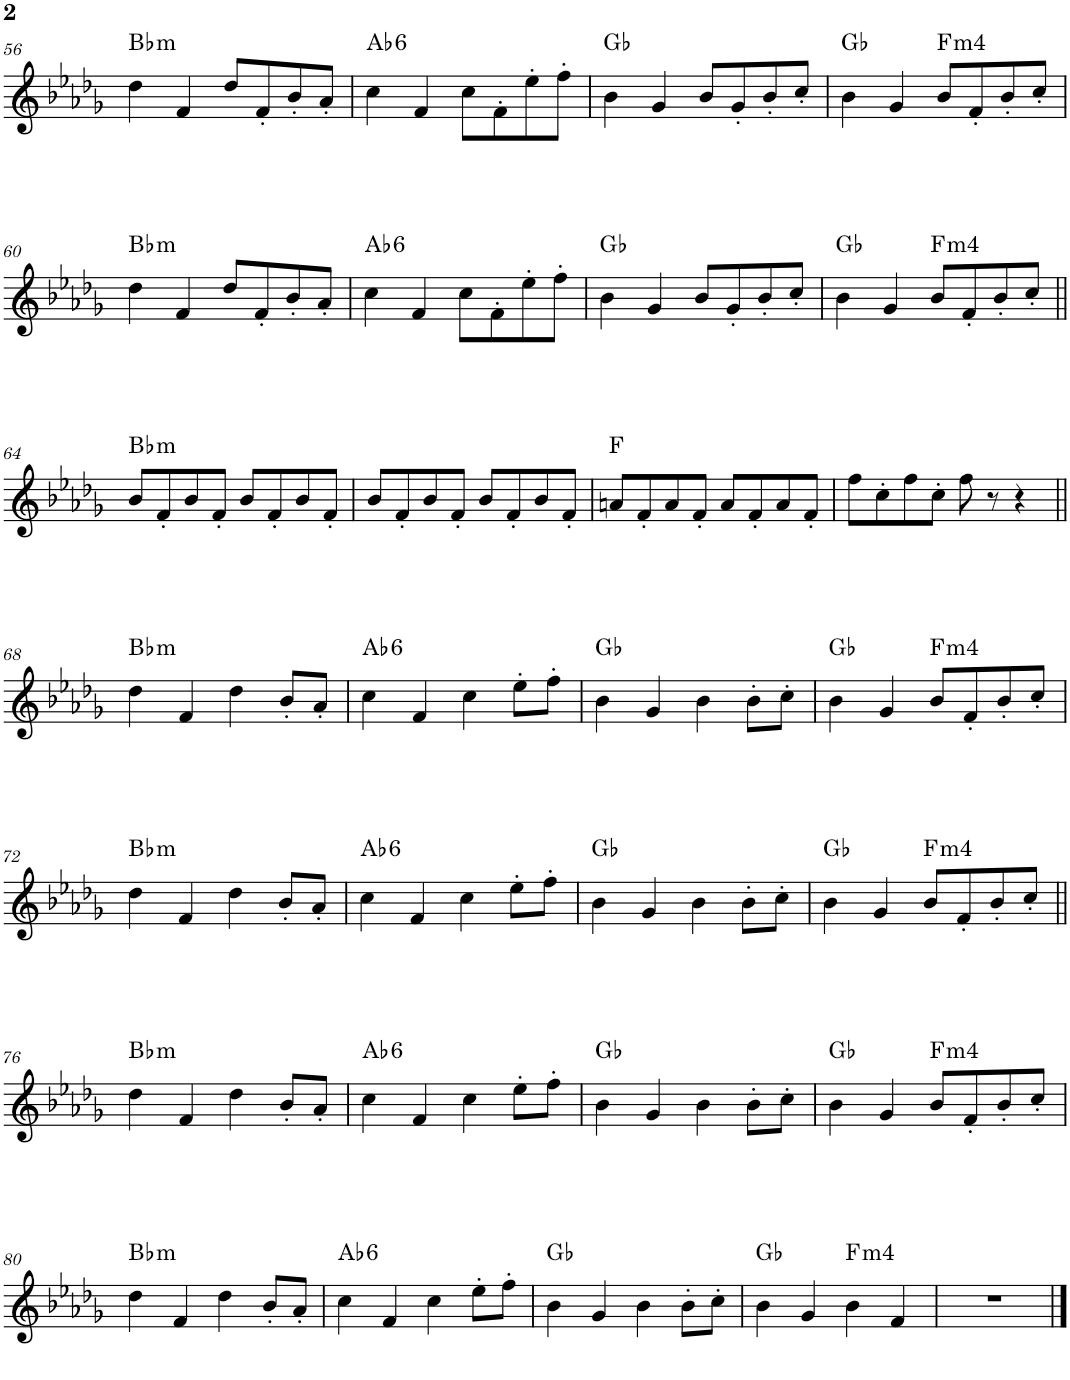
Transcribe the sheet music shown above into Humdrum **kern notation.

**kern	**harte
*part1	*part1
*staff1	*
*I"Voice	*
*I'Vc.	*
!!LO:PB:g=z
*clefG2	*
*k[b-e-a-d-g-]	*
*M4/4	*
=56	=56
!	!LO:H:kt=m
4dd-\	Bb:min
4f/	.
8dd-/L	.
8f'/	.
8b-'/	.
8a-'/J	.
=57	=57
!	!LO:H:kt=6
4cc\	Ab:maj6
4f/	.
8cc\L	.
8f'\	.
8ee-'\	.
8ff'\J	.
=58	=58
4b-\	Gb:maj
4g-/	.
8b-/L	.
8g-'/	.
8b-'/	.
8cc'/J	.
=59	=59
4b-\	Gb:maj
4g-/	.
!	!LO:H:kt=m
8b-/L	F:min(4)
8f'/	.
8b-'/	.
8cc'/J	.
!!LO:LB:g=z
=60	=60
!	!LO:H:kt=m
4dd-\	Bb:min
4f/	.
8dd-/L	.
8f'/	.
8b-'/	.
8a-'/J	.
=61	=61
!	!LO:H:kt=6
4cc\	Ab:maj6
4f/	.
8cc\L	.
8f'\	.
8ee-'\	.
8ff'\J	.
=62	=62
4b-\	Gb:maj
4g-/	.
8b-/L	.
8g-'/	.
8b-'/	.
8cc'/J	.
=63	=63
4b-\	Gb:maj
4g-/	.
!	!LO:H:kt=m
8b-/L	F:min(4)
8f'/	.
8b-'/	.
8cc'/J	.
!!LO:LB:g=z
=64||	=64||
!	!LO:H:kt=m
8b-/L	Bb:min
8f'/	.
8b-/	.
8f'/J	.
8b-/L	.
8f'/	.
8b-/	.
8f'/J	.
=65	=65
8b-/L	.
8f'/	.
8b-/	.
8f'/J	.
8b-/L	.
8f'/	.
8b-/	.
8f'/J	.
=66	=66
8an/L	F:maj
8f'/	.
8a/	.
8f'/J	.
8a/L	.
8f'/	.
8a/	.
8f'/J	.
=67	=67
8ff\L	.
8cc'\	.
8ff\	.
8cc'\J	.
8ff\	.
8r	.
4r	.
!!LO:LB:g=z
=68||	=68||
!	!LO:H:kt=m
4dd-\	Bb:min
4f/	.
4dd-\	.
8b-'/L	.
8a-'/J	.
=69	=69
!	!LO:H:kt=6
4cc\	Ab:maj6
4f/	.
4cc\	.
8ee-'\L	.
8ff'\J	.
=70	=70
4b-\	Gb:maj
4g-/	.
4b-\	.
8b-'\L	.
8cc'\J	.
=71	=71
4b-\	Gb:maj
4g-/	.
!	!LO:H:kt=m
8b-/L	F:min(4)
8f'/	.
8b-'/	.
8cc'/J	.
!!LO:LB:g=z
=72	=72
!	!LO:H:kt=m
4dd-\	Bb:min
4f/	.
4dd-\	.
8b-'/L	.
8a-'/J	.
=73	=73
!	!LO:H:kt=6
4cc\	Ab:maj6
4f/	.
4cc\	.
8ee-'\L	.
8ff'\J	.
=74	=74
4b-\	Gb:maj
4g-/	.
4b-\	.
8b-'\L	.
8cc'\J	.
=75	=75
4b-\	Gb:maj
4g-/	.
!	!LO:H:kt=m
8b-/L	F:min(4)
8f'/	.
8b-'/	.
8cc'/J	.
!!LO:LB:g=z
=76||	=76||
!	!LO:H:kt=m
4dd-\	Bb:min
4f/	.
4dd-\	.
8b-'/L	.
8a-'/J	.
=77	=77
!	!LO:H:kt=6
4cc\	Ab:maj6
4f/	.
4cc\	.
8ee-'\L	.
8ff'\J	.
=78	=78
4b-\	Gb:maj
4g-/	.
4b-\	.
8b-'\L	.
8cc'\J	.
=79	=79
4b-\	Gb:maj
4g-/	.
!	!LO:H:kt=m
8b-/L	F:min(4)
8f'/	.
8b-'/	.
8cc'/J	.
!!LO:LB:g=z
=80	=80
!	!LO:H:kt=m
4dd-\	Bb:min
4f/	.
4dd-\	.
8b-'/L	.
8a-'/J	.
=81	=81
!	!LO:H:kt=6
4cc\	Ab:maj6
4f/	.
4cc\	.
8ee-'\L	.
8ff'\J	.
=82	=82
4b-\	Gb:maj
4g-/	.
4b-\	.
8b-'\L	.
8cc'\J	.
=83	=83
4b-\	Gb:maj
4g-/	.
!	!LO:H:kt=m
4b-\	F:min(4)
4f/	.
=84	=84
1r	.
==	==
*-	*-
